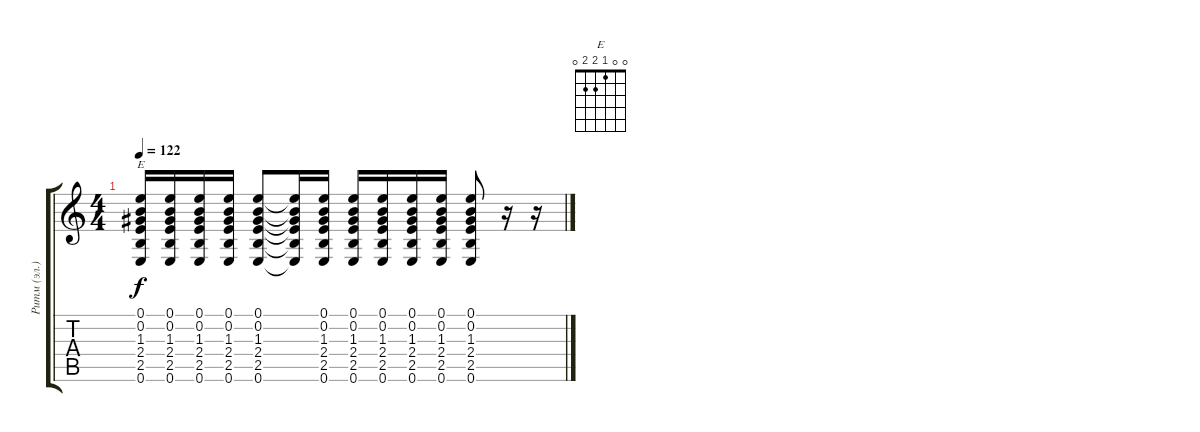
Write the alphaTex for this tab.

\track ("Ритм (эл.)" "Ритм (эл.)") {instrument electricguitarclean}
\staff {score tabs}
\tuning (E4 B3 G3 D3 A2 E2) {hide}
\chord ("E" 0 0 1 2 2 0)
\ts (4 4)
\tempo 122
\clef g2
\ks c
(0.1 0.2 1.3 2.4 2.5 0.6).16{ch "E" dy f} (0.1 0.2 1.3 2.4 2.5 0.6).16 (0.1 0.2 1.3 2.4 2.5 0.6).16 (0.1 0.2 1.3 2.4 2.5 0.6).16 (0.1 0.2 1.3 2.4 2.5 0.6).8 (0.1{t} 0.2{t} 1.3{t} 2.4{t} 2.5{t} 0.6{t}).16 (0.1 0.2 1.3 2.4 2.5 0.6).16 (0.1 0.2 1.3 2.4 2.5 0.6).16 (0.1 0.2 1.3 2.4 2.5 0.6).16 (0.1 0.2 1.3 2.4 2.5 0.6).16 (0.1 0.2 1.3 2.4 2.5 0.6).16 (0.1 0.2 1.3 2.4 2.5 0.6).8 r.16 r.16
